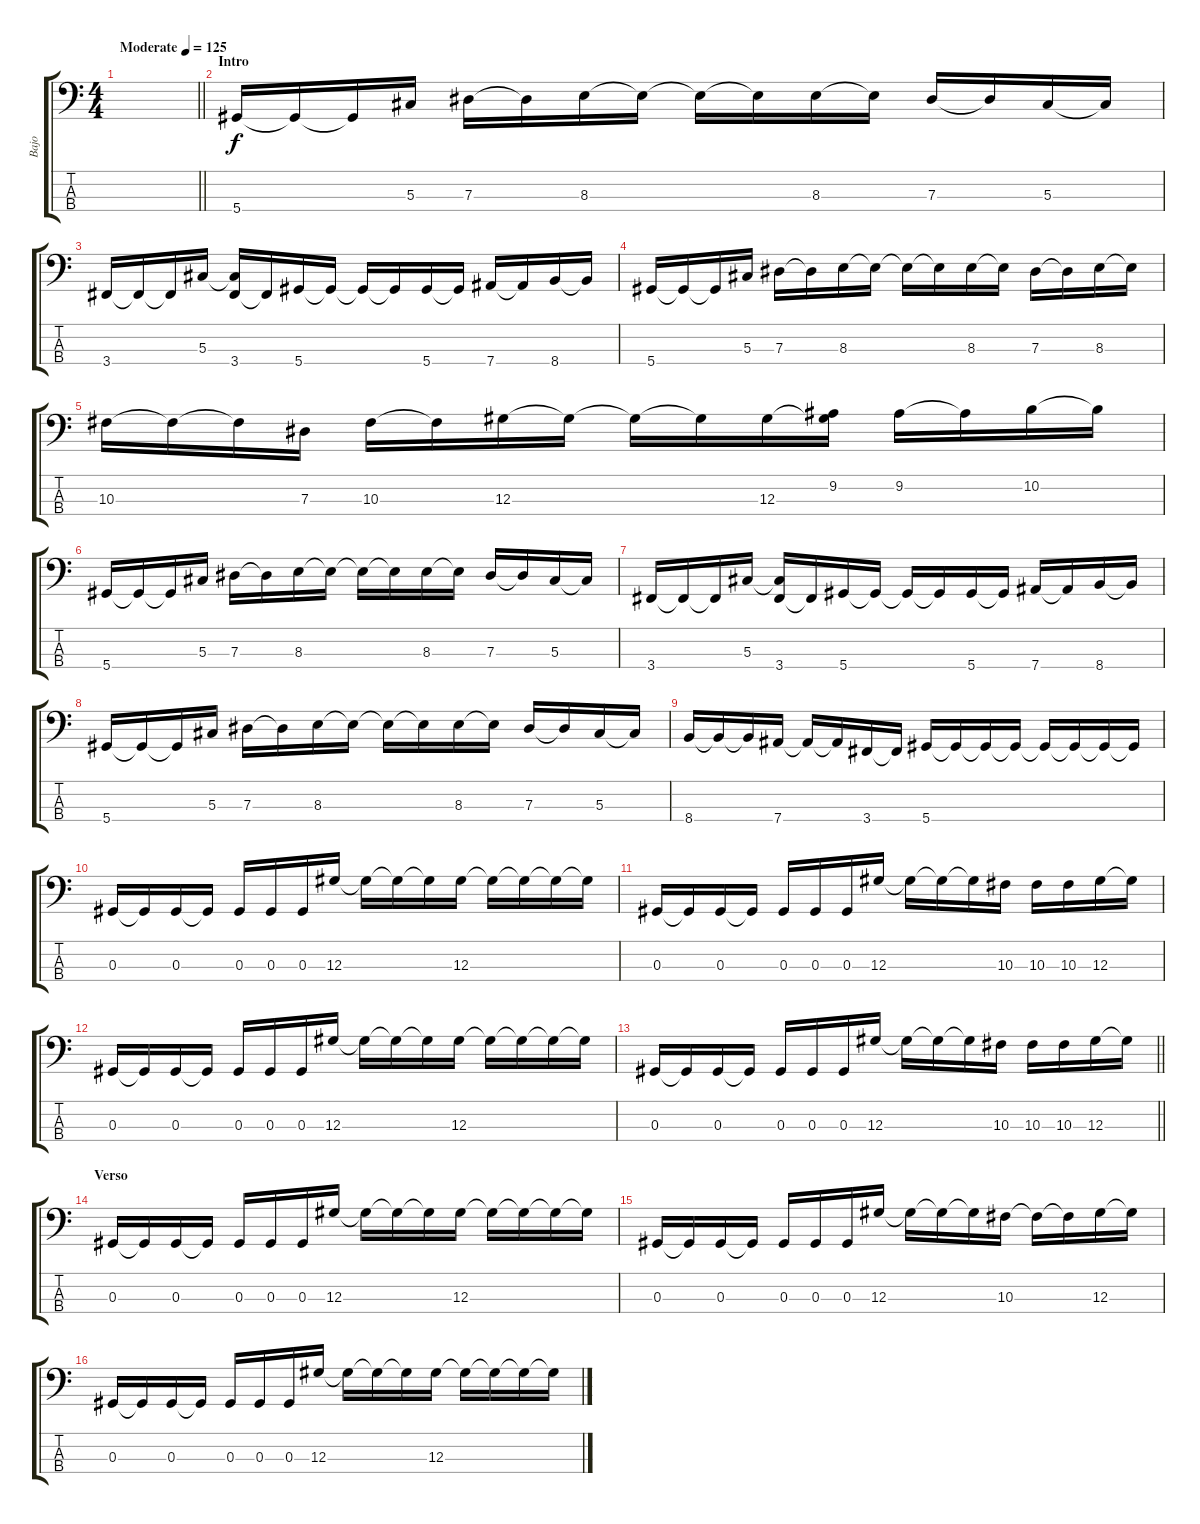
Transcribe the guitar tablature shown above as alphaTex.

\track ("Bajo" "Bajo") {instrument electricbasspick}
\staff {score tabs}
\tuning (Gb2 Db2 Ab1 Eb1) {hide}
\ts (4 4)
\tempo (125 "Moderate")
\clef f4
\barLineRight lightlight
\ks c
|
\section ("" "Intro")
5.4.16 5.4{t}.16 5.4{t}.16 5.3.16 7.3.16 7.3{t}.16 8.3.16 8.3{t}.16 8.3{t}.16 8.3{t}.16 8.3.16 8.3{t}.16 7.3.16 7.3{t}.16 5.3.16 5.3{t}.16 |
3.4.16 3.4{t}.16 3.4{t}.16 5.3.16 (5.3{t} 3.4).16 3.4{t}.16 5.4.16 5.4{t}.16 5.4{t}.16 5.4{t}.16 5.4.16 5.4{t}.16 7.4.16 7.4{t}.16 8.4.16 8.4{t}.16 |
5.4.16 5.4{t}.16 5.4{t}.16 5.3.16 7.3.16 7.3{t}.16 8.3.16 8.3{t}.16 8.3{t}.16 8.3{t}.16 8.3.16 8.3{t}.16 7.3.16 7.3{t}.16 8.3.16 8.3{t}.16 |
10.3.16 10.3{t}.16 10.3{t}.16 7.3.16 10.3.16 10.3{t}.16 12.3.16 12.3{t}.16 12.3{t}.16 12.3{t}.16 12.3.16 (9.2 12.3{t}).16 9.2.16 9.2{t}.16 10.2.16 10.2{t}.16 |
5.4.16 5.4{t}.16 5.4{t}.16 5.3.16 7.3.16 7.3{t}.16 8.3.16 8.3{t}.16 8.3{t}.16 8.3{t}.16 8.3.16 8.3{t}.16 7.3.16 7.3{t}.16 5.3.16 5.3{t}.16 |
3.4.16 3.4{t}.16 3.4{t}.16 5.3.16 (5.3{t} 3.4).16 3.4{t}.16 5.4.16 5.4{t}.16 5.4{t}.16 5.4{t}.16 5.4.16 5.4{t}.16 7.4.16 7.4{t}.16 8.4.16 8.4{t}.16 |
5.4.16 5.4{t}.16 5.4{t}.16 5.3.16 7.3.16 7.3{t}.16 8.3.16 8.3{t}.16 8.3{t}.16 8.3{t}.16 8.3.16 8.3{t}.16 7.3.16 7.3{t}.16 5.3.16 5.3{t}.16 |
8.4.16 8.4{t}.16 8.4{t}.16 7.4.16 7.4{t}.16 7.4{t}.16 3.4.16 3.4{t}.16 5.4.16 5.4{t}.16 5.4{t}.16 5.4{t}.16 5.4{t}.16 5.4{t}.16 5.4{t}.16 5.4{t}.16 |
0.3.16 0.3{t}.16 0.3.16 0.3{t}.16 0.3.16 0.3.16 0.3.16 12.3.16 12.3{t}.16 12.3{t}.16 12.3{t}.16 12.3.16 12.3{t}.16 12.3{t}.16 12.3{t}.16 12.3{t}.16 |
0.3.16 0.3{t}.16 0.3.16 0.3{t}.16 0.3.16 0.3.16 0.3.16 12.3.16 12.3{t}.16 12.3{t}.16 12.3{t}.16 10.3.16 10.3.16 10.3.16 12.3.16 12.3{t}.16 |
0.3.16 0.3{t}.16 0.3.16 0.3{t}.16 0.3.16 0.3.16 0.3.16 12.3.16 12.3{t}.16 12.3{t}.16 12.3{t}.16 12.3.16 12.3{t}.16 12.3{t}.16 12.3{t}.16 12.3{t}.16 |
\barLineRight lightlight
0.3.16 0.3{t}.16 0.3.16 0.3{t}.16 0.3.16 0.3.16 0.3.16 12.3.16 12.3{t}.16 12.3{t}.16 12.3{t}.16 10.3.16 10.3.16 10.3.16 12.3.16 12.3{t}.16 |
\section ("" "Verso")
0.3.16 0.3{t}.16 0.3.16 0.3{t}.16 0.3.16 0.3.16 0.3.16 12.3.16 12.3{t}.16 12.3{t}.16 12.3{t}.16 12.3.16 12.3{t}.16 12.3{t}.16 12.3{t}.16 12.3{t}.16 |
0.3.16 0.3{t}.16 0.3.16 0.3{t}.16 0.3.16 0.3.16 0.3.16 12.3.16 12.3{t}.16 12.3{t}.16 12.3{t}.16 10.3.16 10.3{t}.16 10.3{t}.16 12.3.16 12.3{t}.16 |
0.3.16 0.3{t}.16 0.3.16 0.3{t}.16 0.3.16 0.3.16 0.3.16 12.3.16 12.3{t}.16 12.3{t}.16 12.3{t}.16 12.3.16 12.3{t}.16 12.3{t}.16 12.3{t}.16 12.3{t}.16
